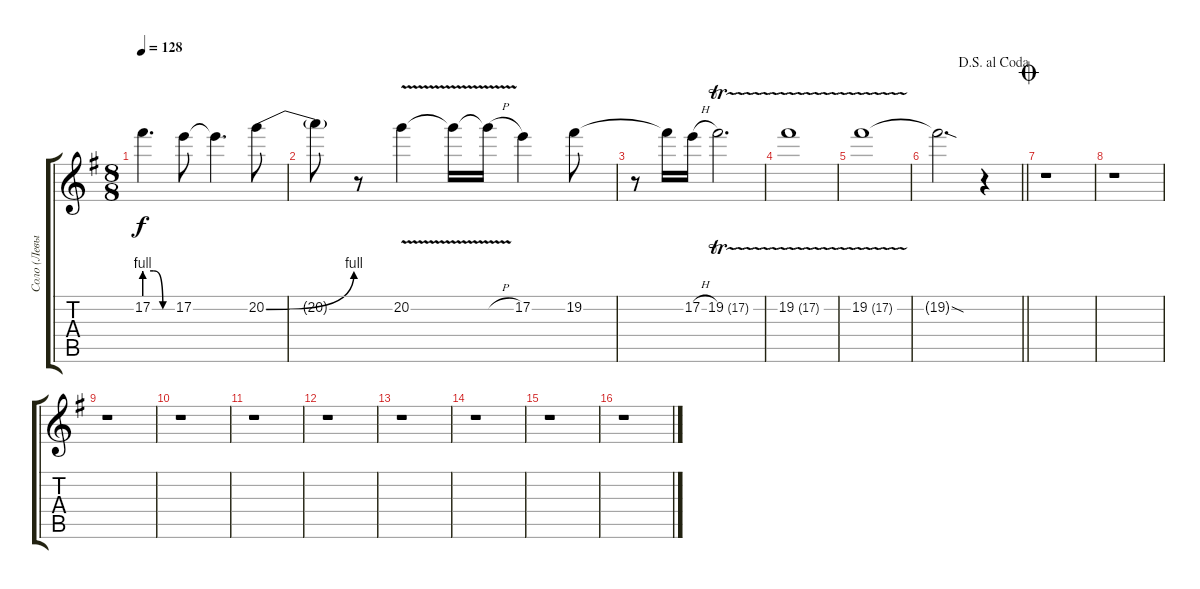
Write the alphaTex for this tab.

\track ("Соло (Левый канал)" "Соло (Левы") {instrument distortionguitar}
\staff {score tabs}
\tuning (E4 B3 G3 D3 A2 E2) {hide}
\ts (8 8)
\tempo 128
\clef g2
\ks g
17.2{be (custom 0 4 20 4 40 0 60 0) t}.4{d dy f} 17.2.8 17.2{t}.4{d} 20.2{be (bend 0 0 60 4)}.8 |
20.2{t}.8 r.8 20.2{v}.4 20.2{v t}.16 20.2{h t}.16 17.2.4 19.2.8 |
r.8 19.2{t}.16 17.2{h}.16 19.2{tr (17 32)}.2{d} |
19.2{tr (17 32)}.1 |
19.2{tr (17 32)}.1 |
\jump dalsegnoalcoda
\barLineRight lightlight
19.2{sod t}.2{d} r.4 |
\jump coda
r.1 |
r.1 |
r.1 |
r.1 |
r.1 |
r.1 |
r.1 |
r.1 |
r.1 |
r.1
